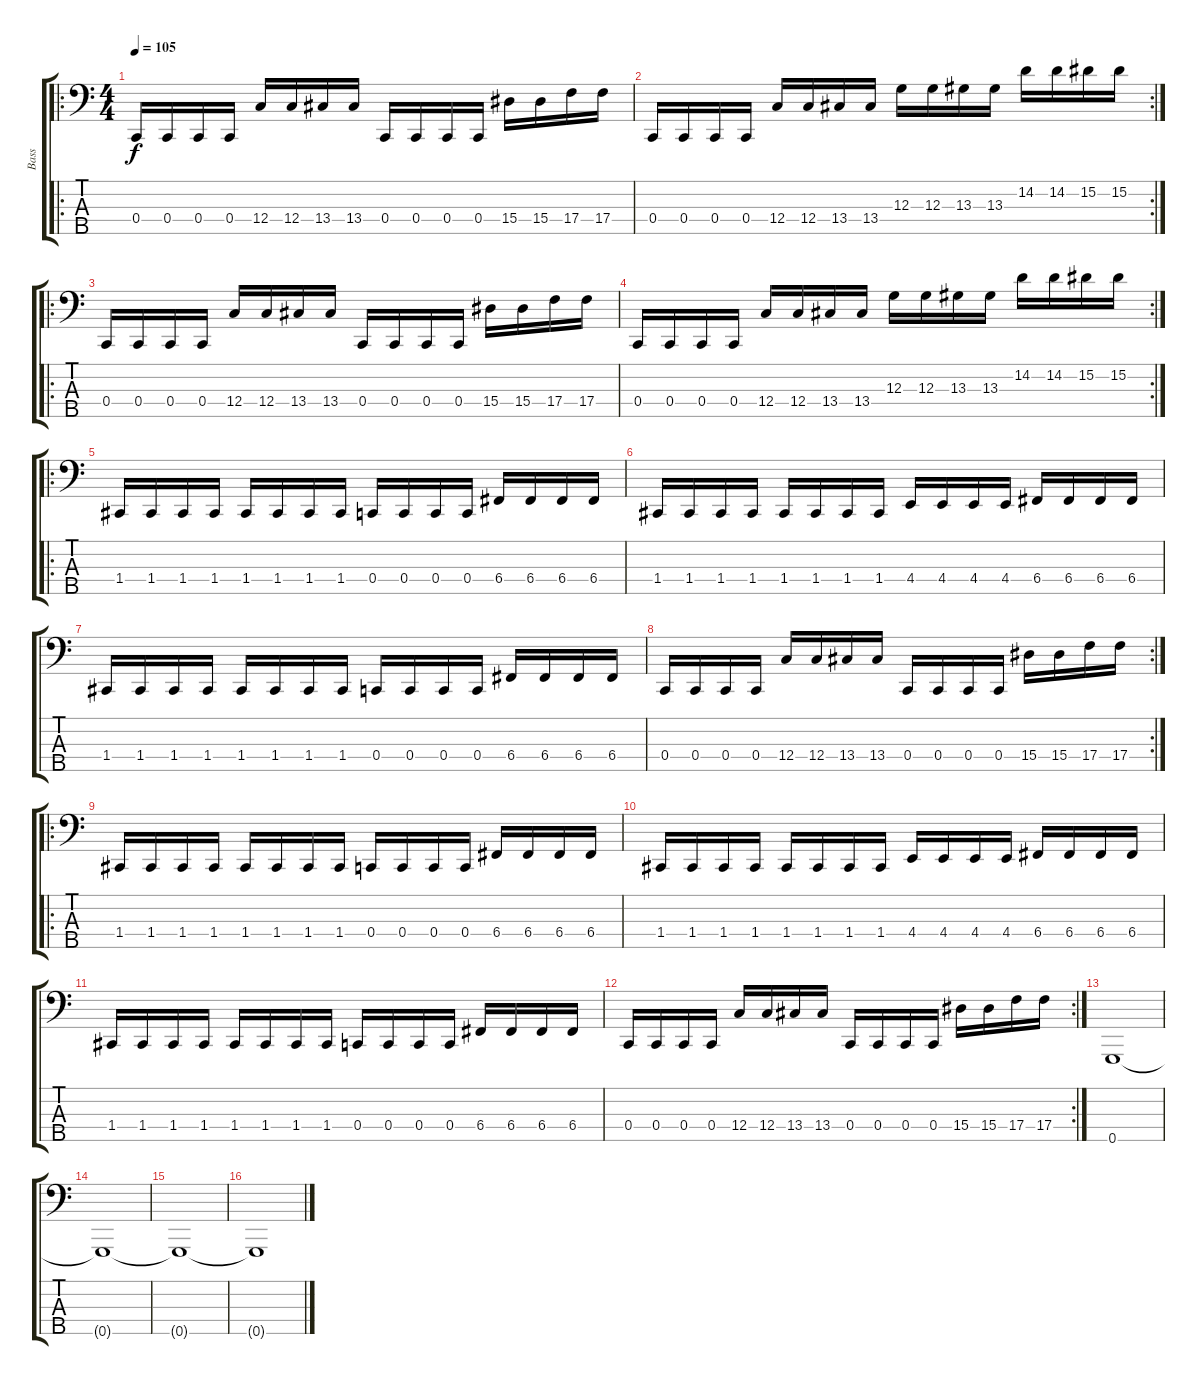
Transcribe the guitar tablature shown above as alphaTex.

\track ("Bass" "Bass") {instrument electricbasspick}
\staff {score tabs}
\tuning (F2 C2 G1 C1 G0) {hide}
\ro
\ts (4 4)
\tempo 105
\clef f4
\ks c
0.4.16{dy f} 0.4.16 0.4.16 0.4.16 12.4.16 12.4.16 13.4.16 13.4.16 0.4.16 0.4.16 0.4.16 0.4.16 15.4.16 15.4.16 17.4.16 17.4.16 |
\rc 2
0.4.16 0.4.16 0.4.16 0.4.16 12.4.16 12.4.16 13.4.16 13.4.16 12.3.16 12.3.16 13.3.16 13.3.16 14.2.16 14.2.16 15.2.16 15.2.16 |
\ro
0.4.16 0.4.16 0.4.16 0.4.16 12.4.16 12.4.16 13.4.16 13.4.16 0.4.16 0.4.16 0.4.16 0.4.16 15.4.16 15.4.16 17.4.16 17.4.16 |
\rc 2
0.4.16 0.4.16 0.4.16 0.4.16 12.4.16 12.4.16 13.4.16 13.4.16 12.3.16 12.3.16 13.3.16 13.3.16 14.2.16 14.2.16 15.2.16 15.2.16 |
\ro
1.4.16 1.4.16 1.4.16 1.4.16 1.4.16 1.4.16 1.4.16 1.4.16 0.4.16 0.4.16 0.4.16 0.4.16 6.4.16 6.4.16 6.4.16 6.4.16 |
1.4.16 1.4.16 1.4.16 1.4.16 1.4.16 1.4.16 1.4.16 1.4.16 4.4.16 4.4.16 4.4.16 4.4.16 6.4.16 6.4.16 6.4.16 6.4.16 |
1.4.16 1.4.16 1.4.16 1.4.16 1.4.16 1.4.16 1.4.16 1.4.16 0.4.16 0.4.16 0.4.16 0.4.16 6.4.16 6.4.16 6.4.16 6.4.16 |
\rc 2
0.4.16 0.4.16 0.4.16 0.4.16 12.4.16 12.4.16 13.4.16 13.4.16 0.4.16 0.4.16 0.4.16 0.4.16 15.4.16 15.4.16 17.4.16 17.4.16 |
\ro
1.4.16 1.4.16 1.4.16 1.4.16 1.4.16 1.4.16 1.4.16 1.4.16 0.4.16 0.4.16 0.4.16 0.4.16 6.4.16 6.4.16 6.4.16 6.4.16 |
1.4.16 1.4.16 1.4.16 1.4.16 1.4.16 1.4.16 1.4.16 1.4.16 4.4.16 4.4.16 4.4.16 4.4.16 6.4.16 6.4.16 6.4.16 6.4.16 |
1.4.16 1.4.16 1.4.16 1.4.16 1.4.16 1.4.16 1.4.16 1.4.16 0.4.16 0.4.16 0.4.16 0.4.16 6.4.16 6.4.16 6.4.16 6.4.16 |
\rc 2
0.4.16 0.4.16 0.4.16 0.4.16 12.4.16 12.4.16 13.4.16 13.4.16 0.4.16 0.4.16 0.4.16 0.4.16 15.4.16 15.4.16 17.4.16 17.4.16 |
0.5.1 |
0.5{t}.1 |
0.5{t}.1 |
0.5{t}.1
